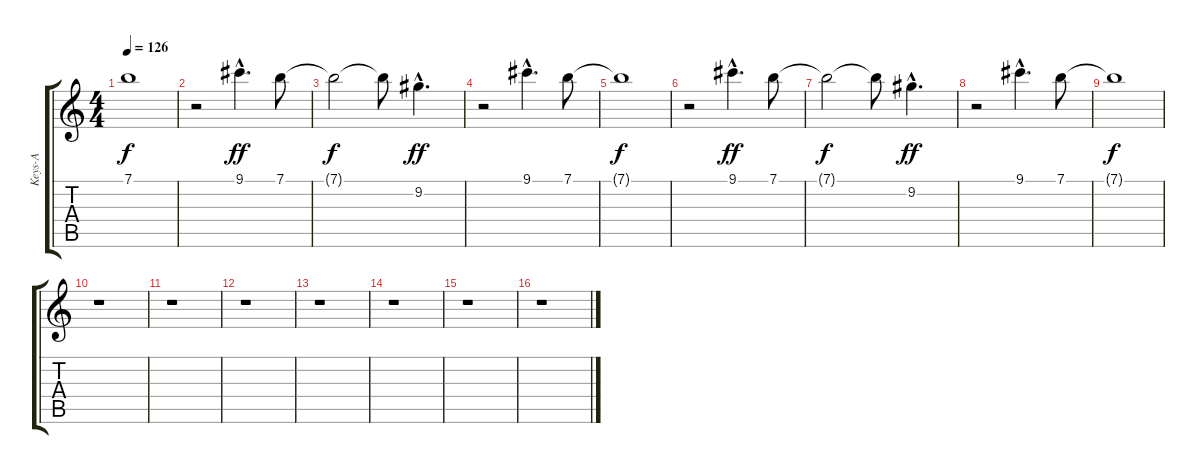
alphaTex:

\track ("Keys-A" "Keys-A") {instrument overdrivenguitar}
\staff {score tabs}
\tuning (E4 B3 G3 D3 A2 E2) {hide}
\ts (4 4)
\tempo 126
\clef g2
\ks c
7.1{t}.1{dy f} |
r.2 9.1{hac}.4{d dy ff} 7.1.8 |
7.1{t}.2{dy f} 7.1{t}.8 9.2{hac}.4{d dy ff} |
r.2 9.1{hac}.4{d} 7.1.8 |
7.1{t}.1{dy f} |
r.2 9.1{hac}.4{d dy ff} 7.1.8 |
7.1{t}.2{dy f} 7.1{t}.8 9.2{hac}.4{d dy ff} |
r.2 9.1{hac}.4{d} 7.1.8 |
7.1{t}.1{dy f} |
r.1 |
r.1 |
r.1 |
r.1 |
r.1 |
r.1 |
r.1
